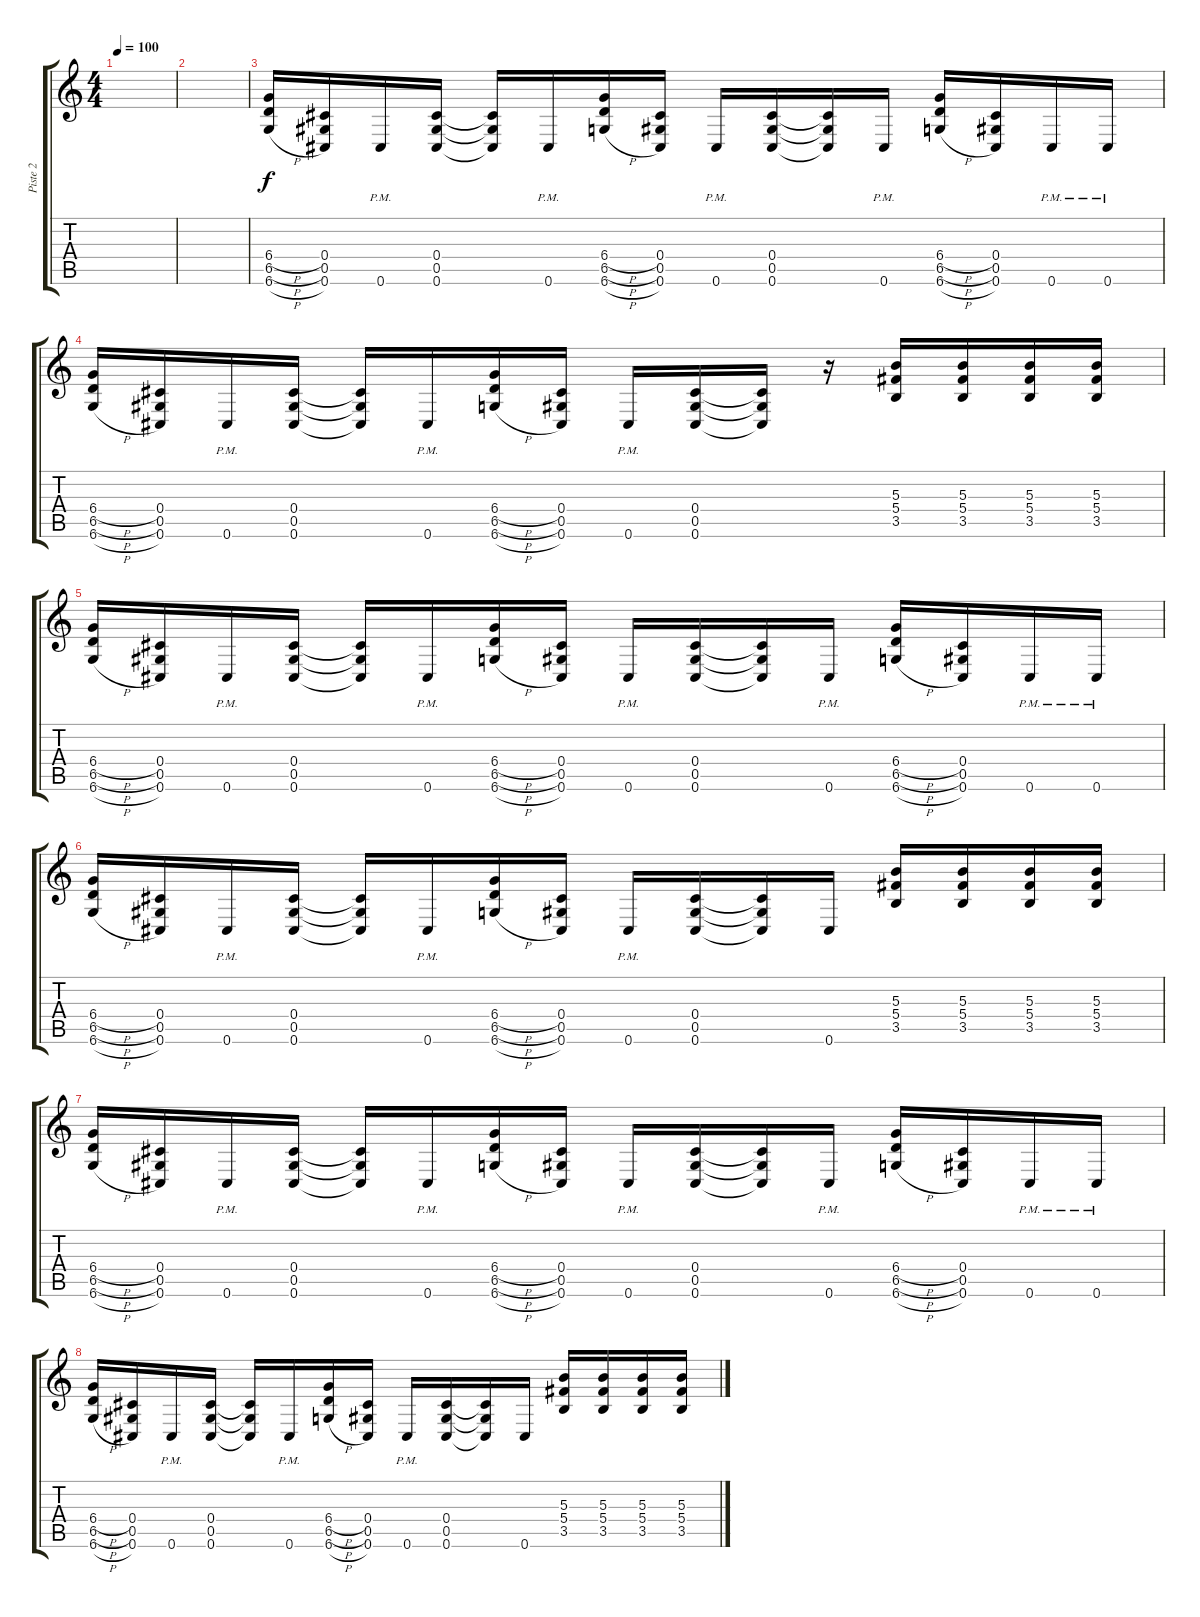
\track ("Piste 2" "Piste 2") {instrument distortionguitar}
\staff {score tabs}
\tuning (Db4 Ab3 Gb3 Db3 Ab2 Db2) {hide}
\ts (4 4)
\tempo 100
\clef g2
\ks c
|
|
(6.4{h} 6.5{h} 6.6{h}).16 (0.4 0.5 0.6).16 0.6{pm}.16 (0.4 0.5 0.6).16 (0.4{t} 0.5{t} 0.6{t}).16 0.6{pm}.16 (6.4{h} 6.5{h} 6.6{h}).16 (0.4 0.5 0.6).16 0.6{pm}.16 (0.4 0.5 0.6).16 (0.4{t} 0.5{t} 0.6{t}).16 0.6{pm}.16 (6.4{h} 6.5{h} 6.6{h}).16 (0.4 0.5 0.6).16 0.6{pm}.16 0.6{pm}.16 |
(6.4{h} 6.5{h} 6.6{h}).16 (0.4 0.5 0.6).16 0.6{pm}.16 (0.4 0.5 0.6).16 (0.4{t} 0.5{t} 0.6{t}).16 0.6{pm}.16 (6.4{h} 6.5{h} 6.6{h}).16 (0.4 0.5 0.6).16 0.6{pm}.16 (0.4 0.5 0.6).16 (0.4{t} 0.5{t} 0.6{t}).16 r.16 (5.3 5.4 3.5).16 (5.3 5.4 3.5).16 (5.3 5.4 3.5).16 (5.3 5.4 3.5).16 |
(6.4{h} 6.5{h} 6.6{h}).16 (0.4 0.5 0.6).16 0.6{pm}.16 (0.4 0.5 0.6).16 (0.4{t} 0.5{t} 0.6{t}).16 0.6{pm}.16 (6.4{h} 6.5{h} 6.6{h}).16 (0.4 0.5 0.6).16 0.6{pm}.16 (0.4 0.5 0.6).16 (0.4{t} 0.5{t} 0.6{t}).16 0.6{pm}.16 (6.4{h} 6.5{h} 6.6{h}).16 (0.4 0.5 0.6).16 0.6{pm}.16 0.6{pm}.16 |
(6.4{h} 6.5{h} 6.6{h}).16 (0.4 0.5 0.6).16 0.6{pm}.16 (0.4 0.5 0.6).16 (0.4{t} 0.5{t} 0.6{t}).16 0.6{pm}.16 (6.4{h} 6.5{h} 6.6{h}).16 (0.4 0.5 0.6).16 0.6{pm}.16 (0.4 0.5 0.6).16 (0.4{t} 0.5{t} 0.6{t}).16 0.6.16 (5.3 5.4 3.5).16 (5.3 5.4 3.5).16 (5.3 5.4 3.5).16 (5.3 5.4 3.5).16 |
(6.4{h} 6.5{h} 6.6{h}).16 (0.4 0.5 0.6).16 0.6{pm}.16 (0.4 0.5 0.6).16 (0.4{t} 0.5{t} 0.6{t}).16 0.6{pm}.16 (6.4{h} 6.5{h} 6.6{h}).16 (0.4 0.5 0.6).16 0.6{pm}.16 (0.4 0.5 0.6).16 (0.4{t} 0.5{t} 0.6{t}).16 0.6{pm}.16 (6.4{h} 6.5{h} 6.6{h}).16 (0.4 0.5 0.6).16 0.6{pm}.16 0.6{pm}.16 |
(6.4{h} 6.5{h} 6.6{h}).16 (0.4 0.5 0.6).16 0.6{pm}.16 (0.4 0.5 0.6).16 (0.4{t} 0.5{t} 0.6{t}).16 0.6{pm}.16 (6.4{h} 6.5{h} 6.6{h}).16 (0.4 0.5 0.6).16 0.6{pm}.16 (0.4 0.5 0.6).16 (0.4{t} 0.5{t} 0.6{t}).16 0.6.16 (5.3 5.4 3.5).16 (5.3 5.4 3.5).16 (5.3 5.4 3.5).16 (5.3 5.4 3.5).16
